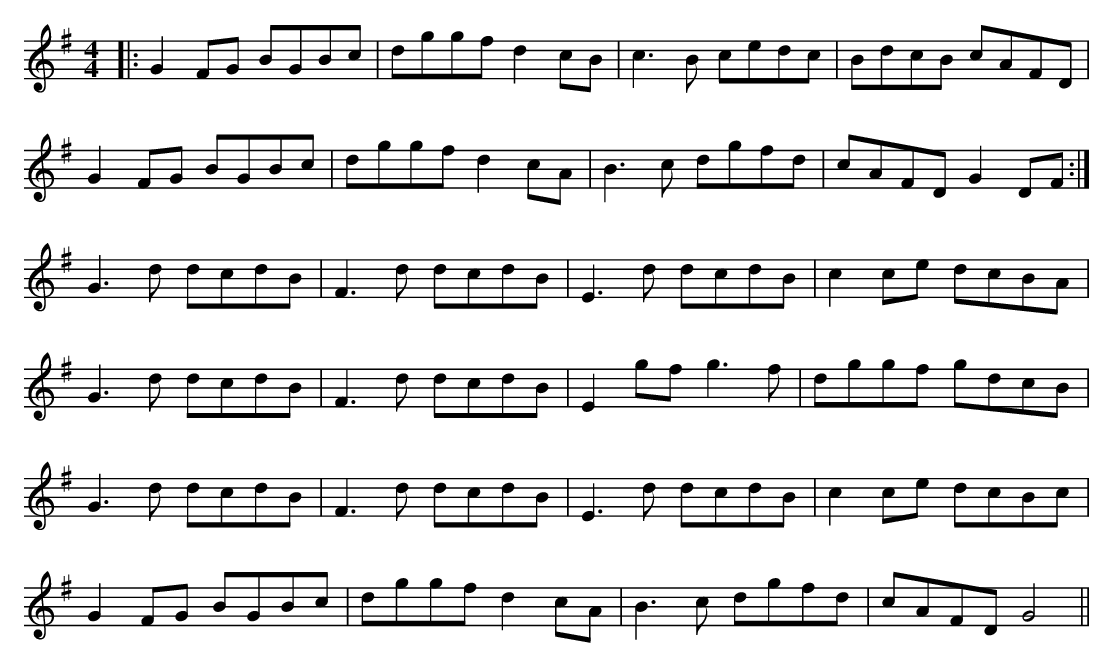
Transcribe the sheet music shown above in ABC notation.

X:1
M:4/4
K:G
|:G2FG BGBc|dggf d2 cB|c3B cedc|BdcB cAFD|
G2FG BGBc|dggf d2 cA|B3c dgfd|cAFD G2 DF:|
G3d dcdB|F3d dcdB|E3d dcdB|c2 ce dcBA|
G3d dcdB|F3d dcdB|E2 gf g3f|dggf gdcB|
G3d dcdB|F3d dcdB|E3d dcdB|c2 ce dcBc|
G2FG BGBc|dggf d2 cA|B3c dgfd|cAFD G4||
